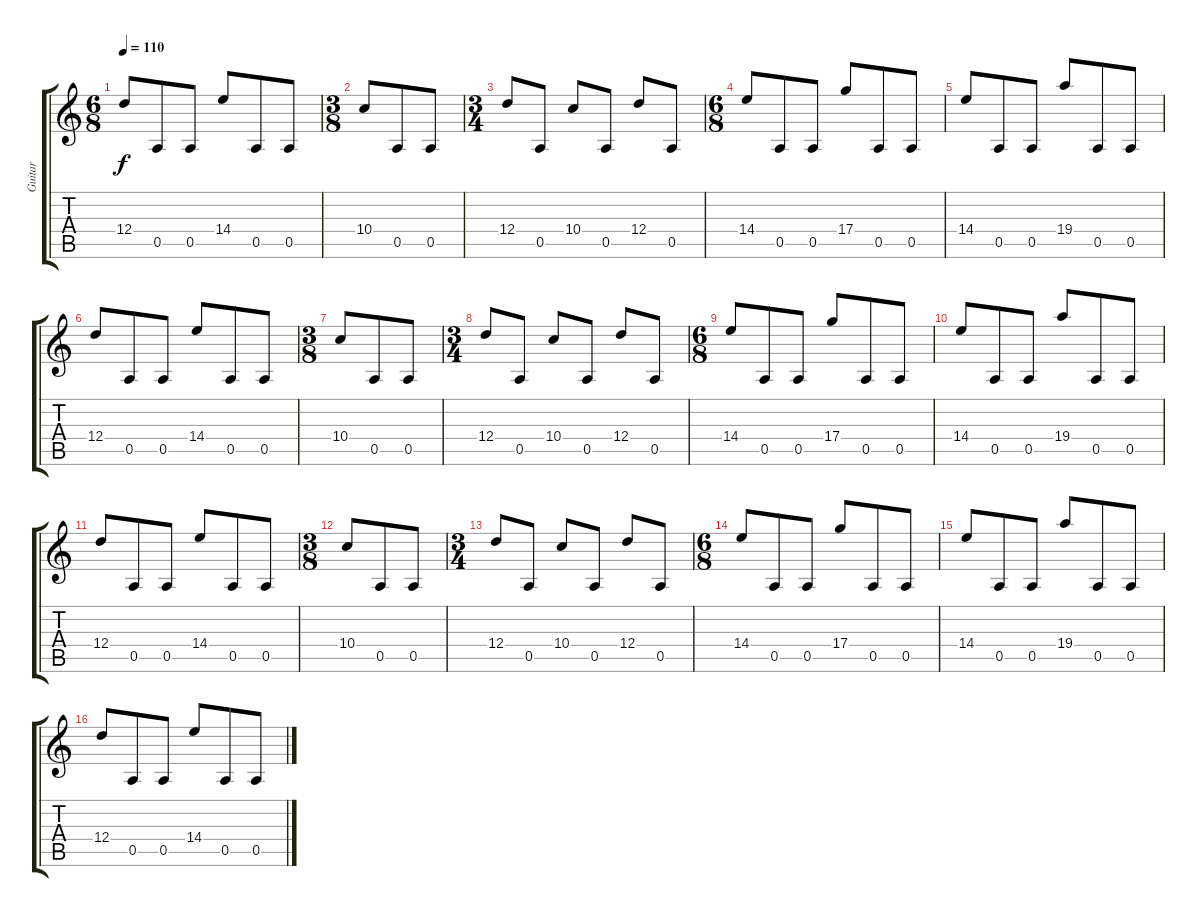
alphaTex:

\track ("Guitar" "Guitar") {instrument distortionguitar}
\staff {score tabs}
\tuning (E4 B3 G3 D3 A2 D2) {hide}
\ts (6 8)
\tempo 110
\clef g2
\ks c
12.4.8{dy f} 0.5.8 0.5.8 14.4.8 0.5.8 0.5.8 |
\ts (3 8)
10.4.8 0.5.8 0.5.8 |
\ts (3 4)
12.4.8 0.5.8 10.4.8 0.5.8 12.4.8 0.5.8 |
\ts (6 8)
14.4.8{volume 11 instrument electricguitarmuted} 0.5.8 0.5.8 17.4.8 0.5.8 0.5.8 |
14.4.8 0.5.8 0.5.8 19.4.8 0.5.8 0.5.8 |
12.4.8 0.5.8 0.5.8 14.4.8 0.5.8 0.5.8 |
\ts (3 8)
10.4.8 0.5.8 0.5.8 |
\ts (3 4)
12.4.8 0.5.8 10.4.8 0.5.8 12.4.8 0.5.8 |
\ts (6 8)
14.4.8{volume 11 instrument electricguitarmuted} 0.5.8 0.5.8 17.4.8 0.5.8 0.5.8 |
14.4.8 0.5.8 0.5.8 19.4.8 0.5.8 0.5.8 |
12.4.8 0.5.8 0.5.8 14.4.8 0.5.8 0.5.8 |
\ts (3 8)
10.4.8 0.5.8 0.5.8 |
\ts (3 4)
12.4.8 0.5.8 10.4.8 0.5.8 12.4.8 0.5.8 |
\ts (6 8)
14.4.8{volume 11 instrument electricguitarmuted} 0.5.8 0.5.8 17.4.8 0.5.8 0.5.8 |
14.4.8 0.5.8 0.5.8 19.4.8 0.5.8 0.5.8 |
12.4.8 0.5.8 0.5.8 14.4.8 0.5.8 0.5.8
